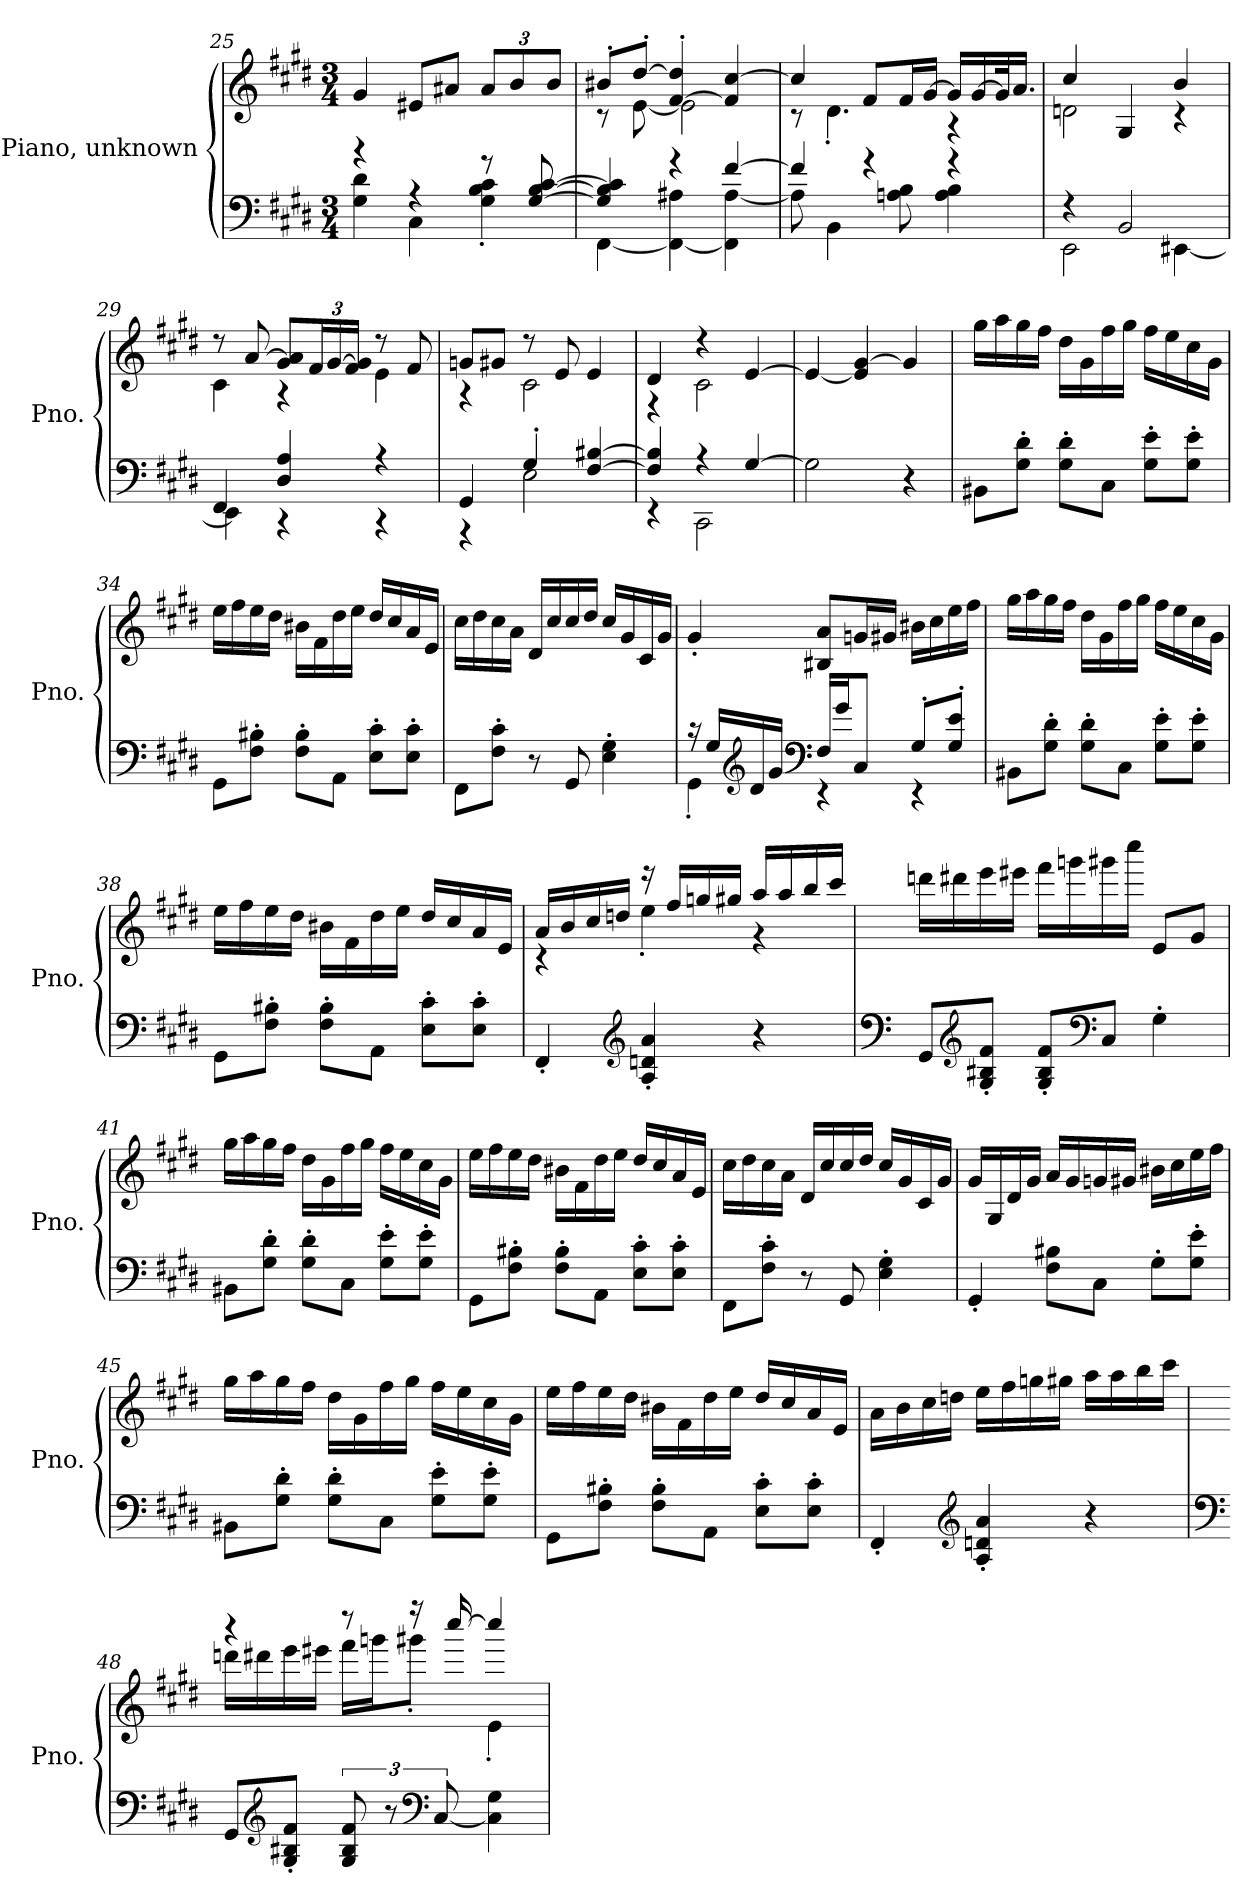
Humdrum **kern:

**kern	**kern
*part1	*part1
*staff2	*staff1
*I"Piano, unknown	*
*I'Pno.	*
*clefF4	*clefG2
*k[f#c#g#d#]	*k[f#c#g#d#]
*M3/4	*M3/4
=25	=25
*^	*
4r	4G#\ 4d#\	4g#/
4r	4C#\	8e#X/L
.	.	8a#X/J
*	*	*Xbrackettup
8r	4G#\' 4B\' 4c#\'	12a#/L
.	.	12b/
[8G#/ [8B/ [8c#/	.	.
.	.	12b/J
!!LO:PB:g=z
=26	=26	=26
*	*	*^
4G#/] 4B/] 4c#/]	[4FF#\	8b#X'/L	8r
.	.	[8dd#'/J	[8e\
4r	4FF#\_ 4A#X\	[4f#/' 4dd#/]'	2e\]
[4f#/	4FF#\] [4A#\	4f#/] [4cc#/	.
=27	=27	=27	=27
4f#/]	8A#\]	4cc#/]	8r
.	4BB\	.	4.d#'\
4r	.	8f#/L	.
.	8An\ 8B\	16f#/L	.
.	.	[16g#/JJ	.
4r	4A\ 4B\	16g#/LL]	4r
.	.	[16g#/	.
.	.	32g#/K]	.
.	.	16.a/JJ	.
=28	=28	=28	=28
4r	2EE\	4cc#/	2dn\
2BB/	.	4G#/	.
.	[4EE#X\	4b/	4r
=29	=29	=29	=29
4FF#/	4EE#\]	8r	4c#\
.	.	[8a/	.
4D#/ 4A/	4r	8g#/ 8a/]L	4r
.	.	24f#/L	.
.	.	[24g#/	.
.	.	24f#/ 24g#/]JJ	.
4r	4r	8r	4e\
.	.	8f#/	.
!!LO:LB:g=z	!!
=30	=30	=30	=30
4GG#/	4r	8gn/L	4r
.	.	8g#X/J	.
4G#'/	2E\	8r	2c#\
.	.	8e/	.
[4F#/ [4B#X/	.	4e/	.
=31	=31	=31	=31
4F#/] 4B#/]	4r	4d#/	4r
4r	2CC#\	4r	2c#\
[4G#/	.	[4e/	.
*v	*v	*	*
*	*v	*v
=32	=32
2G#\]	4e/_
.	4e/] [4g#/
4r	4g#/]
=33	=33
8BB#X\L	16gg#\LL
.	16aa\
8G#\' 8d#\'J	16gg#\
.	16ff#\JJ
8G#\' 8d#\'L	16dd#\LL
.	16g#\
8C#\J	16ff#\
.	16gg#\JJ
8G#\' 8e\'L	16ff#\LL
.	16ee\
8G#\' 8e\'J	16cc#\
.	16g#\JJ
=34	=34
8GG#\L	16ee\LL
.	16ff#\
8F#\' 8B#X\'J	16ee\
.	16dd#\JJ
8F#\' 8B#\'L	16b#X\LL
.	16f#\
8AA\J	16dd#\
.	16ee\JJ
8E\' 8c#\'L	16dd#/LL
.	16cc#/
8E\' 8c#\'J	16a/
.	16e/JJ
!!LO:LB:g=z
=35	=35
8FF#\L	16cc#\LL
.	16dd#\
8F#\' 8c#\'J	16cc#\
.	16a\JJ
8r	16d#/LL
.	16cc#/
8GG#/	16cc#/
.	16dd#/JJ
4E\' 4G#\'	16cc#/LL
.	16g#/
.	16c#/
.	16g#/JJ
=36	=36
*^	*
16r	4GG#'\	4g#'/
16G#/LL	.	.
*clefG2	*	*
16d#/	.	.
16g#/JJ	.	.
*clefF4	*	*
16F#/LL	4r	8B#X/ 8a/L
16g#/J	.	.
8C#/J	.	16gn/L
.	.	16g#X/JJ
8G#'/L	4r	16b#X\LL
.	.	16cc#\
8G#/' 8e/'J	.	16ee\
.	.	16ff#\JJ
*v	*v	*
=37	=37
8BB#X\L	16gg#\LL
.	16aa\
8G#\' 8d#\'J	16gg#\
.	16ff#\JJ
8G#\' 8d#\'L	16dd#\LL
.	16g#\
8C#\J	16ff#\
.	16gg#\JJ
8G#\' 8e\'L	16ff#\LL
.	16ee\
8G#\' 8e\'J	16cc#\
.	16g#\JJ
!!LO:LB:g=z
=38	=38
8GG#\L	16ee\LL
.	16ff#\
8F#\' 8B#X\'J	16ee\
.	16dd#\JJ
8F#\' 8B#\'L	16b#X\LL
.	16f#\
8AA\J	16dd#\
.	16ee\JJ
8E\' 8c#\'L	16dd#/LL
.	16cc#/
8E\' 8c#\'J	16a/
.	16e/JJ
=39	=39
*	*^
4FF#'/	16a/LL	4r
.	16b/	.
.	16cc#/	.
.	16ddn/JJ	.
*clefG2	*	*
4A/' 4dn/' 4a/'	16r	4ee'\
.	16ff#/LL	.
.	16ggn/	.
.	16gg#X/JJ	.
4r	16aa/LL	4r
.	16aa/	.
.	16bb/	.
.	16ccc#/JJ	.
*	*v	*v
!!LO:LB:g=z
=40	=40
*clefF4	*
8GG#/L	16dddn\LL
.	16ddd#X\
*clefG2	*
8G#/' 8B#X/' 8f#/'J	16eee\
.	16eee#X\JJ
8G#/' 8B#/' 8f#/'L	16fff#\LL
.	16gggn\
*clefF4	*
8C#/J	16ggg#X\
.	16cccc#\JJ
4G#'\	8e/L
.	8g#/J
=41	=41
8BB#X\L	16gg#\LL
.	16aa\
8G#\' 8d#\'J	16gg#\
.	16ff#\JJ
8G#\' 8d#\'L	16dd#\LL
.	16g#\
8C#\J	16ff#\
.	16gg#\JJ
8G#\' 8e\'L	16ff#\LL
.	16ee\
8G#\' 8e\'J	16cc#\
.	16g#\JJ
=42	=42
8GG#\L	16ee\LL
.	16ff#\
8F#\' 8B#X\'J	16ee\
.	16dd#\JJ
8F#\' 8B#\'L	16b#X\LL
.	16f#\
8AA\J	16dd#\
.	16ee\JJ
8E\' 8c#\'L	16dd#/LL
.	16cc#/
8E\' 8c#\'J	16a/
.	16e/JJ
!!LO:LB:g=z
=43	=43
8FF#\L	16cc#\LL
.	16dd#\
8F#\' 8c#\'J	16cc#\
.	16a\JJ
8r	16d#/LL
.	16cc#/
8GG#/	16cc#/
.	16dd#/JJ
4E\' 4G#\'	16cc#/LL
.	16g#/
.	16c#/
.	16g#/JJ
=44	=44
4GG#'/	16g#/LL
.	16G#/
.	16d#/
.	16g#/JJ
8F#\ 8B#X\L	16a/LL
.	16g#/
8C#\J	16gn/
.	16g#X/JJ
8G#'\L	16b#X\LL
.	16cc#\
8G#\' 8e\'J	16ee\
.	16ff#\JJ
=45	=45
8BB#X\L	16gg#\LL
.	16aa\
8G#\' 8d#\'J	16gg#\
.	16ff#\JJ
8G#\' 8d#\'L	16dd#\LL
.	16g#\
8C#\J	16ff#\
.	16gg#\JJ
8G#\' 8e\'L	16ff#\LL
.	16ee\
8G#\' 8e\'J	16cc#\
.	16g#\JJ
!!LO:PB:g=z
=46	=46
8GG#\L	16ee\LL
.	16ff#\
8F#\' 8B#X\'J	16ee\
.	16dd#\JJ
8F#\' 8B#\'L	16b#X\LL
.	16f#\
8AA\J	16dd#\
.	16ee\JJ
8E\' 8c#\'L	16dd#/LL
.	16cc#/
8E\' 8c#\'J	16a/
.	16e/JJ
=47	=47
4FF#'/	16a\LL
.	16b\
.	16cc#\
.	16ddn\JJ
*clefG2	*
4A/' 4dn/' 4a/'	16ee\LL
.	16ff#\
.	16ggn\
.	16gg#X\JJ
4r	16aa\LL
.	16aa\
.	16bb\
.	16ccc#\JJ
!!LO:LB:g=z
=48	=48
*clefF4	*
*	*^
8GG#/L	4r	16dddn\LL
.	.	16ddd#X\
*clefG2	*	*
8G#/' 8B#X/' 8f#/'J	.	16eee\
.	.	16eee#X\JJ
12G#/ 12B#/ 12f#/	8r	16fff#\LL
.	.	16gggn\J
12r	.	.
.	16r	8ggg#X'\J
*clefF4	*	*
[12C#/	.	.
.	[16cccc#/	.
4C#\] 4G#\	4cccc#/]	4e'\
*	*v	*v
=	=
*-	*-
